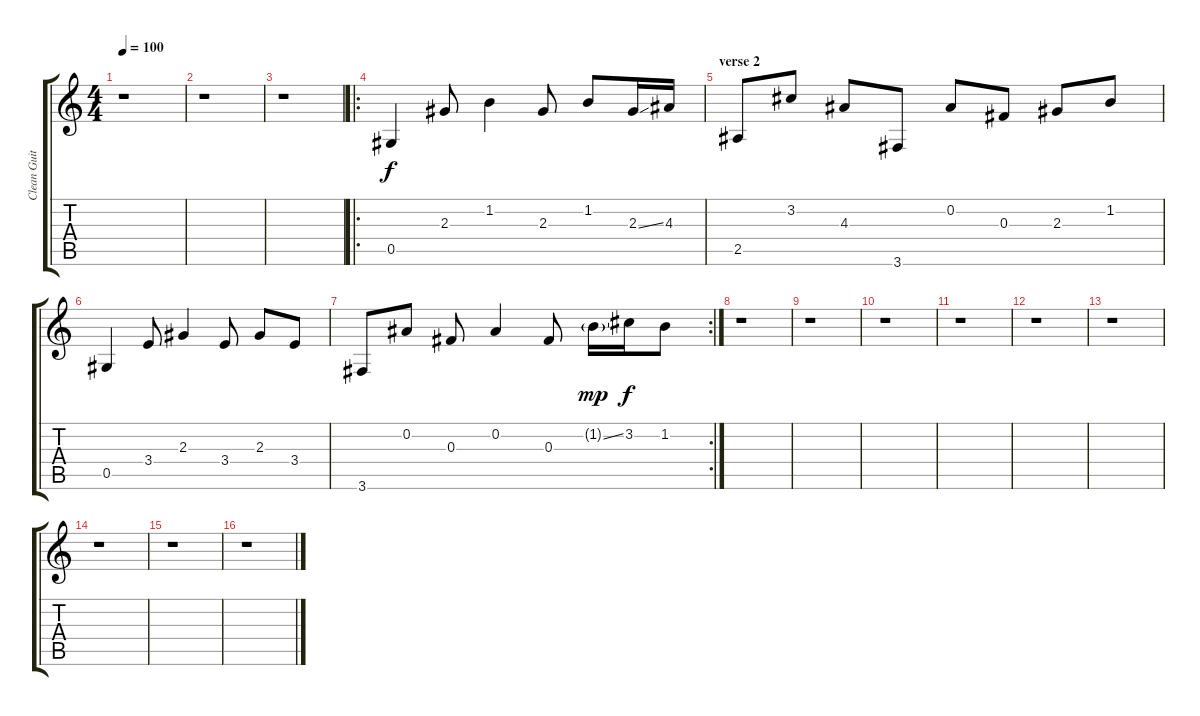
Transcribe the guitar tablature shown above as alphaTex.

\track ("Clean Guitar 2" "Clean Guit") {instrument acousticguitarsteel}
\staff {score tabs}
\tuning (Eb4 Bb3 Gb3 Db3 Ab2 Eb2) {hide}
\ts (4 4)
\tempo 100
\clef g2
\ks c
r.1{dy f} |
r.1 |
r.1 |
\ro
0.5.4 2.3.8 1.2.4 2.3.8 1.2.8 2.3{ss}.16 4.3.16 |
\section ("" "verse 2")
2.5.8 3.2.8 4.3.8 3.6.8 0.2.8 0.3.8 2.3.8 1.2.8 |
0.5.4 3.4.8 2.3.4 3.4.8 2.3.8 3.4.8 |
\rc 2
3.6.8 0.2.8 0.3.8 0.2.4 0.3.8 1.2{ss g}.16{dy mp} 3.2.16{dy f} 1.2.8 |
r.1 |
r.1 |
r.1 |
r.1 |
r.1 |
r.1 |
r.1 |
r.1 |
r.1
